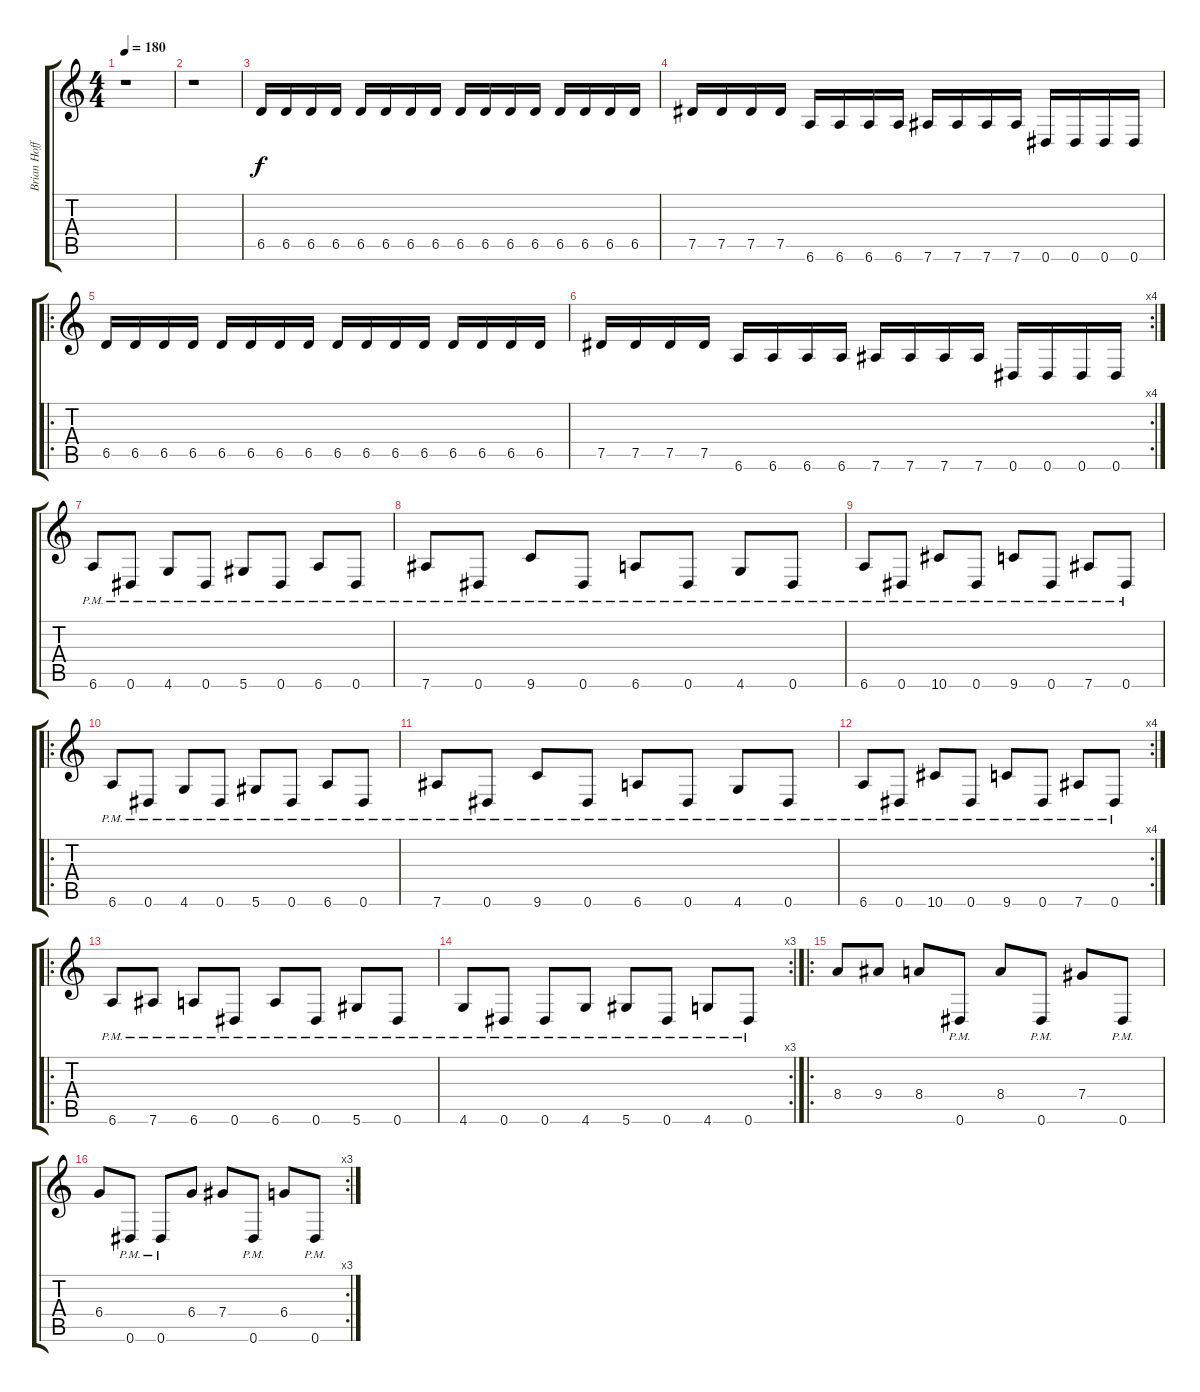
\track ("Brian Hoffman" "Brian Hoff") {instrument distortionguitar}
\staff {score tabs}
\tuning (Eb4 Bb3 Gb3 Db3 Ab2 Eb2) {hide}
\ts (4 4)
\tempo 180
\clef g2
\ks c
r.1{dy f instrument distortionguitar} |
r.1 |
6.5.16 6.5.16 6.5.16 6.5.16 6.5.16 6.5.16 6.5.16 6.5.16 6.5.16 6.5.16 6.5.16 6.5.16 6.5.16 6.5.16 6.5.16 6.5.16 |
7.5.16 7.5.16 7.5.16 7.5.16 6.6.16 6.6.16 6.6.16 6.6.16 7.6.16 7.6.16 7.6.16 7.6.16 0.6.16 0.6.16 0.6.16 0.6.16 |
\ro
6.5.16 6.5.16 6.5.16 6.5.16 6.5.16 6.5.16 6.5.16 6.5.16 6.5.16 6.5.16 6.5.16 6.5.16 6.5.16 6.5.16 6.5.16 6.5.16 |
\rc 4
7.5.16 7.5.16 7.5.16 7.5.16 6.6.16 6.6.16 6.6.16 6.6.16 7.6.16 7.6.16 7.6.16 7.6.16 0.6.16 0.6.16 0.6.16 0.6.16 |
6.6{pm}.8 0.6{pm}.8 4.6{pm}.8 0.6{pm}.8 5.6{pm}.8 0.6{pm}.8 6.6{pm}.8 0.6{pm}.8 |
7.6{pm}.8 0.6{pm}.8 9.6{pm}.8 0.6{pm}.8 6.6{pm}.8 0.6{pm}.8 4.6{pm}.8 0.6{pm}.8 |
6.6{pm}.8 0.6{pm}.8 10.6{pm}.8 0.6{pm}.8 9.6{pm}.8 0.6{pm}.8 7.6{pm}.8 0.6{pm}.8 |
\ro
6.6{pm}.8 0.6{pm}.8 4.6{pm}.8 0.6{pm}.8 5.6{pm}.8 0.6{pm}.8 6.6{pm}.8 0.6{pm}.8 |
7.6{pm}.8 0.6{pm}.8 9.6{pm}.8 0.6{pm}.8 6.6{pm}.8 0.6{pm}.8 4.6{pm}.8 0.6{pm}.8 |
\rc 4
6.6{pm}.8 0.6{pm}.8 10.6{pm}.8 0.6{pm}.8 9.6{pm}.8 0.6{pm}.8 7.6{pm}.8 0.6{pm}.8 |
\ro
6.6{pm}.8 7.6{pm}.8 6.6{pm}.8 0.6{pm}.8 6.6{pm}.8 0.6{pm}.8 5.6{pm}.8 0.6{pm}.8 |
\rc 3
4.6{pm}.8 0.6{pm}.8 0.6{pm}.8 4.6{pm}.8 5.6{pm}.8 0.6{pm}.8 4.6{pm}.8 0.6{pm}.8 |
\ro
8.4.8 9.4.8 8.4.8 0.6{pm}.8 8.4.8 0.6{pm}.8 7.4.8 0.6{pm}.8 |
\rc 3
6.4.8 0.6{pm}.8 0.6{pm}.8 6.4.8 7.4.8 0.6{pm}.8 6.4.8 0.6{pm}.8
